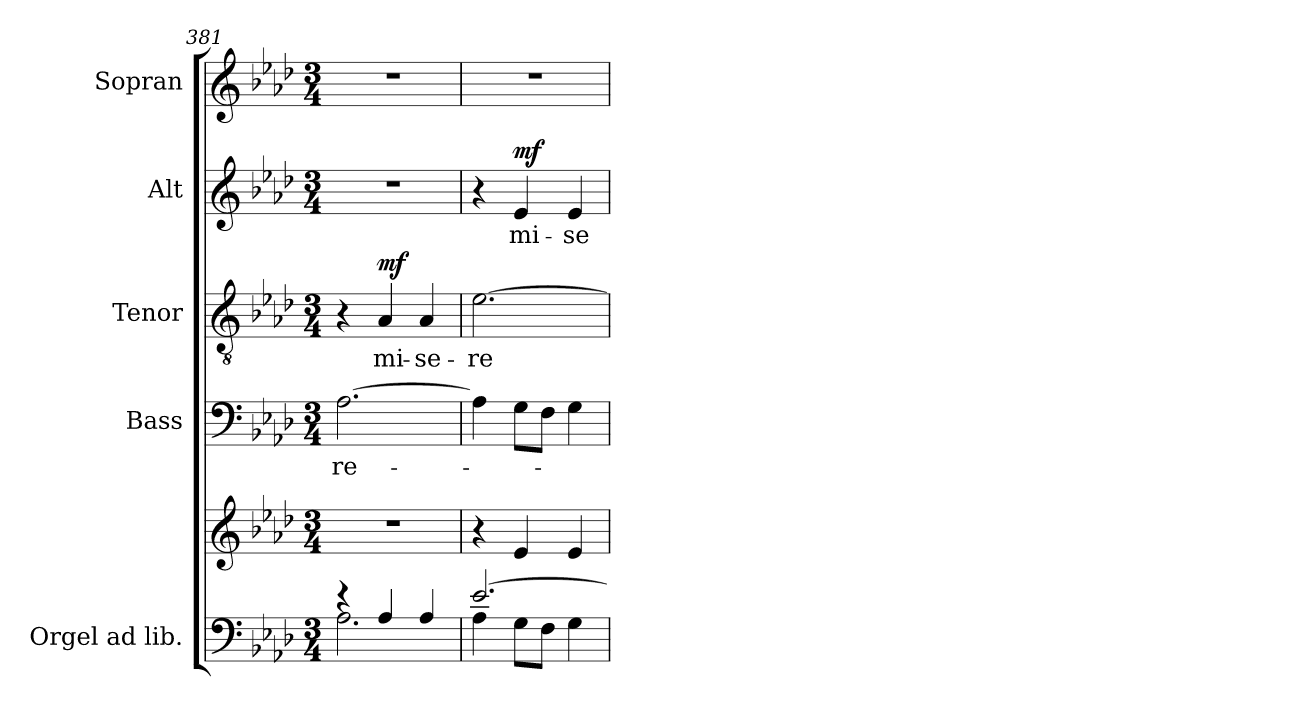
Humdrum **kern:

**kern	**kern	**kern	**text	**kern	**text	**dynam	**kern	**text	**dynam	**kern
*part5	*part5	*part4	*part4	*part3	*part3	*part3	*part2	*part2	*part2	*part1
*staff6	*staff5	*staff4	*staff4	*staff3	*staff3	*staff3	*staff2	*staff2	*staff2	*staff1
*I"Orgel ad lib.	*	*I"Bass	*	*I"Tenor	*	*	*I"Alt	*	*	*I"Sopran
*	*	*I'B.	*	*I'T.	*	*	*I'A.	*	*	*I'S.
*clefF4	*clefG2	*clefF4	*	*clefGv2	*	*	*clefG2	*	*	*clefG2
*k[b-e-a-d-]	*k[b-e-a-d-]	*k[b-e-a-d-]	*	*k[b-e-a-d-]	*	*	*k[b-e-a-d-]	*	*	*k[b-e-a-d-]
*A-:	*A-:	*A-:	*	*A-:	*	*	*A-:	*	*	*A-:
*M3/4	*M3/4	*M3/4	*	*M3/4	*	*	*M3/4	*	*	*M3/4
=381	=381	=381	=381	=381	=381	=381	=381	=381	=381	=381
*^	*	*	*	*	*	*	*	*	*	*
!	!	!	!	!LO:LY:b	!	!	!	!	!	!	!
4re	2.A-\	2.r	[2.A-\	-re-	4r	.	.	2.r	.	.	2.r
!	!	!	!	!	!	!LO:LY:b	!LO:DY:a	!	!	!	!
4A-/	.	.	.	.	4A-/	mi-	mf	.	.	.	.
!	!	!	!	!	!	!LO:LY:b	!	!	!	!	!
4A-/	.	.	.	.	4A-/	-se-	.	.	.	.	.
=382	=382	=382	=382	=382	=382	=382	=382	=382	=382	=382	=382
!	!	!	!	!	!	!LO:LY:b	!	!	!	!	!
[>2.e-/	4A-\	4r	4A-\]	.	[2.e-\	-re-	.	4r	.	.	2.r
!	!	!	!	!	!	!	!	!	!LO:LY:b	!LO:DY:a	!
.	8G\L	4e-/	8G\L	.	.	.	.	4e-/	mi-	mf	.
.	8F\J	.	8F\J	.	.	.	.	.	.	.	.
!	!	!	!	!	!	!	!	!	!LO:LY:b	!	!
.	4G\	4e-/	4G\	.	.	.	.	4e-/	-se-	.	.
*v	*v	*	*	*	*	*	*	*	*	*	*
=	=	=	=	=	=	=	=	=	=	=
*-	*-	*-	*-	*-	*-	*-	*-	*-	*-	*-
